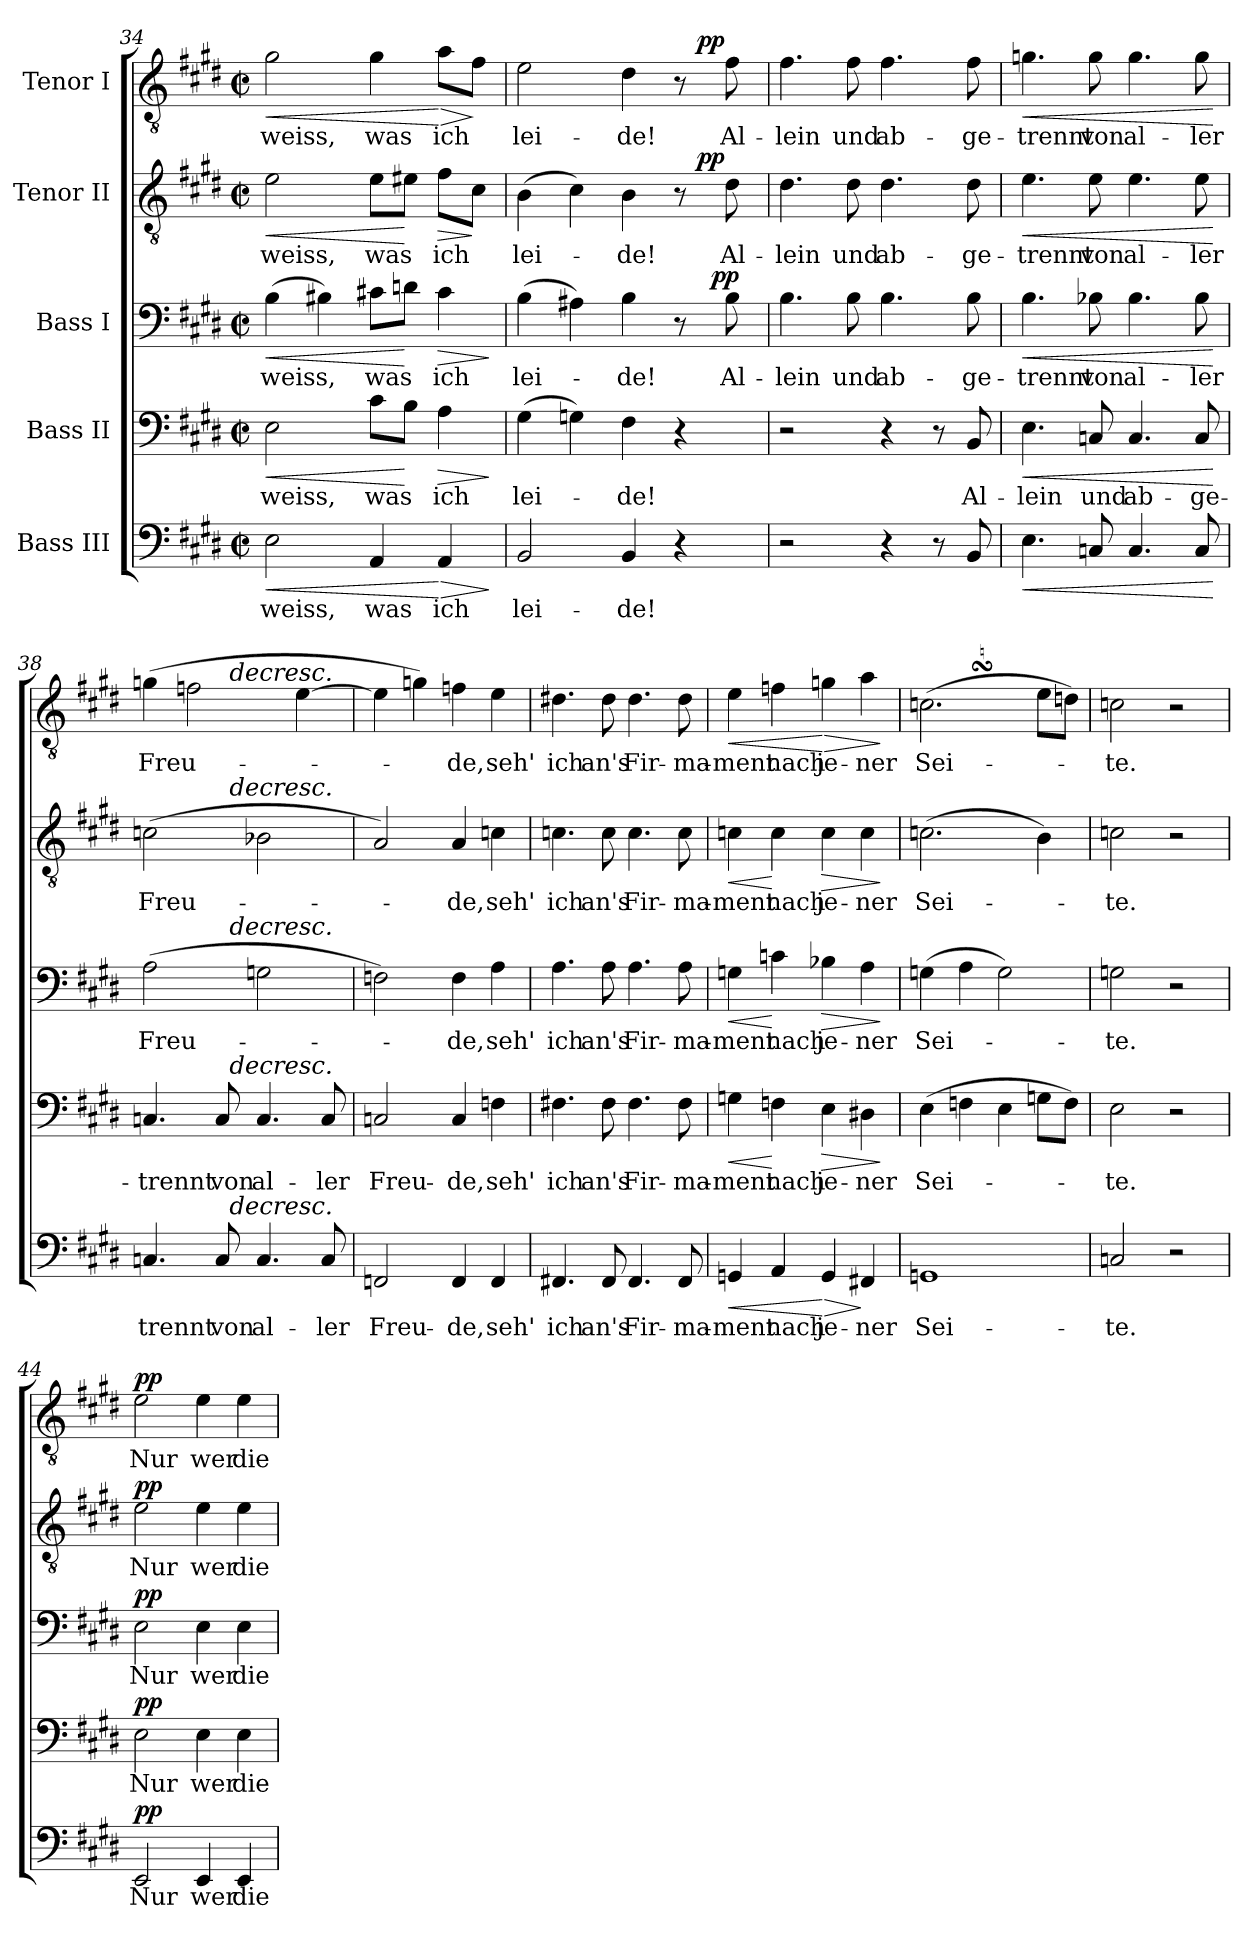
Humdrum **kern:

**kern	**text	**dynam	**kern	**text	**dynam	**kern	**text	**dynam	**kern	**text	**dynam	**kern	**text	**dynam
*part5	*part5	*part5	*part4	*part4	*part4	*part3	*part3	*part3	*part2	*part2	*part2	*part1	*part1	*part1
*staff5	*staff5	*staff5	*staff4	*staff4	*staff4	*staff3	*staff3	*staff3	*staff2	*staff2	*staff2	*staff1	*staff1	*staff1
*I"Bass III	*	*	*I"Bass II	*	*	*I"Bass I	*	*	*I"Tenor II	*	*	*I"Tenor I	*	*
*clefF4	*	*	*clefF4	*	*	*clefF4	*	*	*clefGv2	*	*	*clefGv2	*	*
*k[f#c#g#d#]	*	*	*k[f#c#g#d#]	*	*	*k[f#c#g#d#]	*	*	*k[f#c#g#d#]	*	*	*k[f#c#g#d#]	*	*
*E:	*	*	*E:	*	*	*E:	*	*	*E:	*	*	*E:	*	*
*M2/2	*	*	*M2/2	*	*	*M2/2	*	*	*M2/2	*	*	*M2/2	*	*
*met(c|)	*	*	*met(c|)	*	*	*met(c|)	*	*	*met(c|)	*	*	*met(c|)	*	*
=34	=34	=34	=34	=34	=34	=34	=34	=34	=34	=34	=34	=34	=34	=34
!	!	!LO:HP:b	!	!	!LO:HP:b	!	!	!LO:HP:b	!	!	!LO:HP:b	!	!	!LO:HP:b
2E\	weiss,	<	2E\	weiss,	<	(4B\	weiss,	<	2e\	weiss,	<	2g#\	weiss,	<
.	.	.	.	.	.	4B#X\)	.	.	.	.	.	.	.	.
4AA/	was	.	8c#\L	was	.	8c#X\L	was	.	8e\L	was	.	4g#\	was	.
.	.	.	8B\J	.	[	8dn\J	.	[	8e#X\J	.	[	.	.	.
!	!	!LO:HP:n=1:b	!	!	!LO:HP:b	!	!	!LO:HP:b	!	!	!LO:HP:b	!	!	!LO:HP:n=1:b
4AA/	ich	[ >	4A\	ich	>	4c#\	ich	>	8f#\L	ich	>	8a\L	ich	[ >
.	.	.	.	.	.	.	.	.	8c#\J	.	]	8f#\J	.	]
.	.	]	.	.	]	.	.	]	.	.	.	.	.	.
=35	=35	=35	=35	=35	=35	=35	=35	=35	=35	=35	=35	=35	=35	=35
*	*	*	*	*	*	*^	*	*	*^	*	*	*^	*	*
2BB/	lei-	.	(4G#\	lei-	.	(4B\	2ryy	lei-	.	(4B\	2ryy	lei-	.	2e\	2ryy	lei-	.
.	.	.	4Gn\)	.	.	4A#X\)	.	.	.	4c#\)	.	.	.	.	.	.	.
4BB/	-de!	.	4F#\	-de!	.	4B\	4ryy	-de!	.	4B\	4ryy	-de!	.	4d#\	4ryy	-de!	.
4r	.	.	4r	.	.	8r	16.ryy	.	.	8r	16ryy	.	.	8r	16ryy	.	.
!	!	!	!	!	!	!	!	!	!	!	!	!	!LO:DY:a	!	!	!	!LO:DY:a
.	.	.	.	.	.	.	.	.	.	.	8.ryy	.	pp	.	8.ryy	.	pp
!	!	!	!	!	!	!	!	!	!LO:DY:a	!	!	!	!	!	!	!	!
.	.	.	.	.	.	.	8ryy	.	pp	.	.	.	.	.	.	.	.
.	.	.	.	.	.	8B\	.	Al-	.	8d#\	.	Al-	.	8f#\	.	Al-	.
.	.	.	.	.	.	.	32ryy	.	.	.	.	.	.	.	.	.	.
*	*	*	*	*	*	*v	*v	*	*	*	*	*	*	*v	*v	*	*
*	*	*	*	*	*	*	*	*	*v	*v	*	*	*	*	*
=36	=36	=36	=36	=36	=36	=36	=36	=36	=36	=36	=36	=36	=36	=36
2r	.	.	2r	.	.	4.B\	-lein	.	4.d#\	-lein	.	4.f#\	-lein	.
.	.	.	.	.	.	8B\	und	.	8d#\	und	.	8f#\	und	.
4r	.	.	4r	.	.	4.B\	ab-	.	4.d#\	ab-	.	4.f#\	ab-	.
8r	.	.	8r	.	.	.	.	.	.	.	.	.	.	.
8BB/	.	.	8BB/	Al-	.	8B\	-ge-	.	8d#\	-ge-	.	8f#\	-ge-	.
=37	=37	=37	=37	=37	=37	=37	=37	=37	=37	=37	=37	=37	=37	=37
!	!	!LO:HP:b	!	!	!LO:HP:b	!	!	!LO:HP:b	!	!	!LO:HP:b	!	!	!LO:HP:b
4.E\	.	<	4.E\	-lein	<	4.B\	-trennt	<	4.e\	-trennt	<	4.gn\	-trennt	<
8Cn/	.	.	8Cn/	und	.	8B-X\	von	.	8e\	von	.	8g\	von	.
4.C/	.	.	4.C/	ab-	.	4.B-\	al-	.	4.e\	al-	.	4.g\	al-	.
8C/	.	.	8C/	-ge-	.	8B-\	-ler	.	8e\	-ler	.	8g\	-ler	.
.	.	[	.	.	[	.	.	[	.	.	[	.	.	[
!!LO:LB:g=z
=38	=38	=38	=38	=38	=38	=38	=38	=38	=38	=38	=38	=38	=38	=38
*^	*	*	*^	*	*	*^	*	*	*^	*	*	*^	*	*
4.Cn/	4ryy	­trennt	.	4.Cn/	4ryy	-­trennt	.	(2A\	4ryy	Freu-	.	(2cn\	4ryy	Freu-	.	(4gn\	4ryy	Freu-	.
.	8ryy	.	.	.	8ryy	.	.	.	8ryy	.	.	.	8ryy	.	.	2fn\	8ryy	.	.
8C/	32ryy	von	.	8C/	32ryy	von	.	.	32ryy	.	.	.	32ryy	.	.	.	32ryy	.	.
!	!	!	!	!	!	!	!	!	!	!	!	!	!	!	!	!	!LO:TX:a:i:t=decresc.	!	!
!	!	!	!	!	!	!	!	!	!	!	!	!	!LO:TX:a:i:t=decresc.	!	!	!	!	!	!
!	!	!	!	!	!	!	!	!	!LO:TX:a:i:t=decresc.	!	!	!	!	!	!	!	!	!	!
!	!	!	!	!	!LO:TX:a:i:t=decresc.	!	!	!	!	!	!	!	!	!	!	!	!	!	!
!	!LO:TX:a:i:t=decresc.	!	!	!	!	!	!	!	!	!	!	!	!	!	!	!	!	!	!
.	2ryy	.	.	.	2ryy	.	.	.	2ryy	.	.	.	2ryy	.	.	.	2ryy	.	.
4.C/	.	al-	.	4.C/	.	al-	.	2Gn\	.	.	.	2B-X\	.	.	.	.	.	.	.
.	.	.	.	.	.	.	.	.	.	.	.	.	.	.	.	[4e\	.	.	.
8C/	.	-ler	.	8C/	.	-ler	.	.	.	.	.	.	.	.	.	.	.	.	.
.	16.ryy	.	.	.	16.ryy	.	.	.	16.ryy	.	.	.	16.ryy	.	.	.	16.ryy	.	.
*v	*v	*	*	*	*	*	*	*v	*v	*	*	*v	*v	*	*	*v	*v	*	*
*	*	*	*v	*v	*	*	*	*	*	*	*	*	*	*	*
=39	=39	=39	=39	=39	=39	=39	=39	=39	=39	=39	=39	=39	=39	=39
2FFn/	Freu-	.	2Cn/	Freu-	.	2Fn\)	.	.	2A/)	.	.	4e\]	.	.
.	.	.	.	.	.	.	.	.	.	.	.	4gn\)	.	.
4FF/	-de,	.	4C/	-de,	.	4F\	-de,	.	4A/	-de,	.	4fn\	-de,	.
4FF/	seh'	.	4Fn\	seh'	.	4A\	seh'	.	4cn\	seh'	.	4e\	seh'	.
=40	=40	=40	=40	=40	=40	=40	=40	=40	=40	=40	=40	=40	=40	=40
4.FF#X/	ich	.	4.F#X\	ich	.	4.A\	ich	.	4.cn\	ich	.	4.d#X\	ich	.
8FF#/	an's	.	8F#\	an's	.	8A\	an's	.	8c\	an's	.	8d#\	an's	.
4.FF#/	Fir-	.	4.F#\	Fir-	.	4.A\	Fir-	.	4.c\	Fir-	.	4.d#\	Fir-	.
8FF#/	-ma-	.	8F#\	-ma-	.	8A\	-ma-	.	8c\	-ma-	.	8d#\	-ma-	.
=41	=41	=41	=41	=41	=41	=41	=41	=41	=41	=41	=41	=41	=41	=41
!	!	!LO:HP:b	!	!	!LO:HP:b	!	!	!LO:HP:b	!	!	!LO:HP:b	!	!	!LO:HP:b
4GGn/	-ment	<	4Gn\	-ment	<	4Gn\	-ment	<	4cn\	-ment	<	4e\	-ment	<
4AA/	nach	.	4Fn\	nach	[	4cn\	nach	[	4c\	nach	[	4fn\	nach	.
!	!	!LO:HP:n=1:b	!	!	!LO:HP:b	!	!	!LO:HP:b	!	!	!LO:HP:b	!	!	!LO:HP:n=1:b
4GG/	je-	[ >	4E\	je-	>	4B-X\	je-	>	4c\	je-	>	4gn\	je-	[ >
4FF#X/	-ner	]	4D#X\	-ner	.	4A\	-ner	.	4c\	-ner	.	4a\	-ner	.
.	.	.	.	.	]	.	.	]	.	.	]	.	.	]
=42	=42	=42	=42	=42	=42	=42	=42	=42	=42	=42	=42	=42	=42	=42
1GGn	Sei-	.	(4E\	Sei-	.	(4Gn\	Sei-	.	(2.cn\	Sei-	.	(2.cnSSs\	Sei-	.
.	.	.	4Fn\	.	.	4A\	.	.	.	.	.	.	.	.
.	.	.	4E\	.	.	2G\)	.	.	.	.	.	.	.	.
.	.	.	8Gn\L	.	.	.	.	.	4B\)	.	.	8e\L	.	.
.	.	.	8F\J)	.	.	.	.	.	.	.	.	8dn\J)	.	.
=43	=43	=43	=43	=43	=43	=43	=43	=43	=43	=43	=43	=43	=43	=43
2Cn/	-te.	.	2E\	-te.	.	2Gn\	-te.	.	2cn\	-te.	.	2cn\	-te.	.
2r	.	.	2r	.	.	2r	.	.	2r	.	.	2r	.	.
!!LO:PB:g=z
=44	=44	=44	=44	=44	=44	=44	=44	=44	=44	=44	=44	=44	=44	=44
!	!	!LO:DY:a	!	!	!LO:DY:a	!	!	!LO:DY:a	!	!	!LO:DY:a	!	!	!LO:DY:a
2EE/	Nur	pp	2E\	Nur	pp	2E\	Nur	pp	2e\	Nur	pp	2e\	Nur	pp
4EE/	wer	.	4E\	wer	.	4E\	wer	.	4e\	wer	.	4e\	wer	.
4EE/	die	.	4E\	die	.	4E\	die	.	4e\	die	.	4e\	die	.
=	=	=	=	=	=	=	=	=	=	=	=	=	=	=
*-	*-	*-	*-	*-	*-	*-	*-	*-	*-	*-	*-	*-	*-	*-
